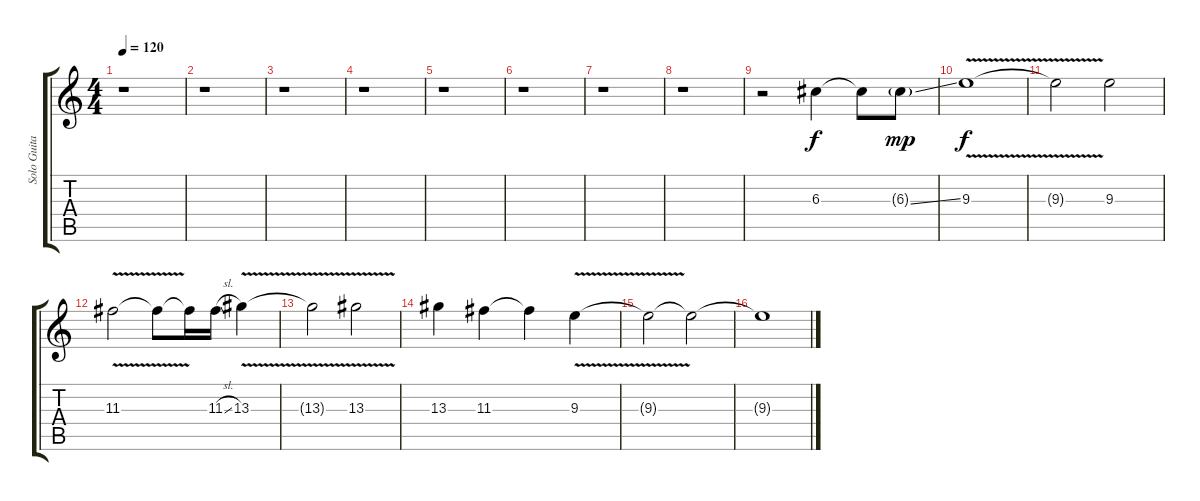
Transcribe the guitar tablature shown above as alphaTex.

\track ("Solo Guitar" "Solo Guita") {instrument overdrivenguitar}
\staff {score tabs}
\tuning (E4 B3 G3 D3 A2 E2) {hide}
\ts (4 4)
\tempo 120
\clef g2
\ks c
r.1{dy f} |
r.1 |
r.1 |
r.1 |
r.1 |
r.1 |
r.1 |
r.1 |
r.2 6.3.4 6.3{t}.8 6.3{ss g}.8{dy mp} |
9.3{v}.1{dy f} |
9.3{t}.2 9.3.2 |
11.3{v}.2 11.3{t}.8 11.3{t}.16 11.3{sl}.16 13.3{v}.4 |
13.3{t}.2 13.3{v}.2 |
13.3.4 11.3.4 11.3{t}.4 9.3{v}.4 |
9.3{t}.2 9.3{t}.2{volume 2} |
9.3{t}.1
